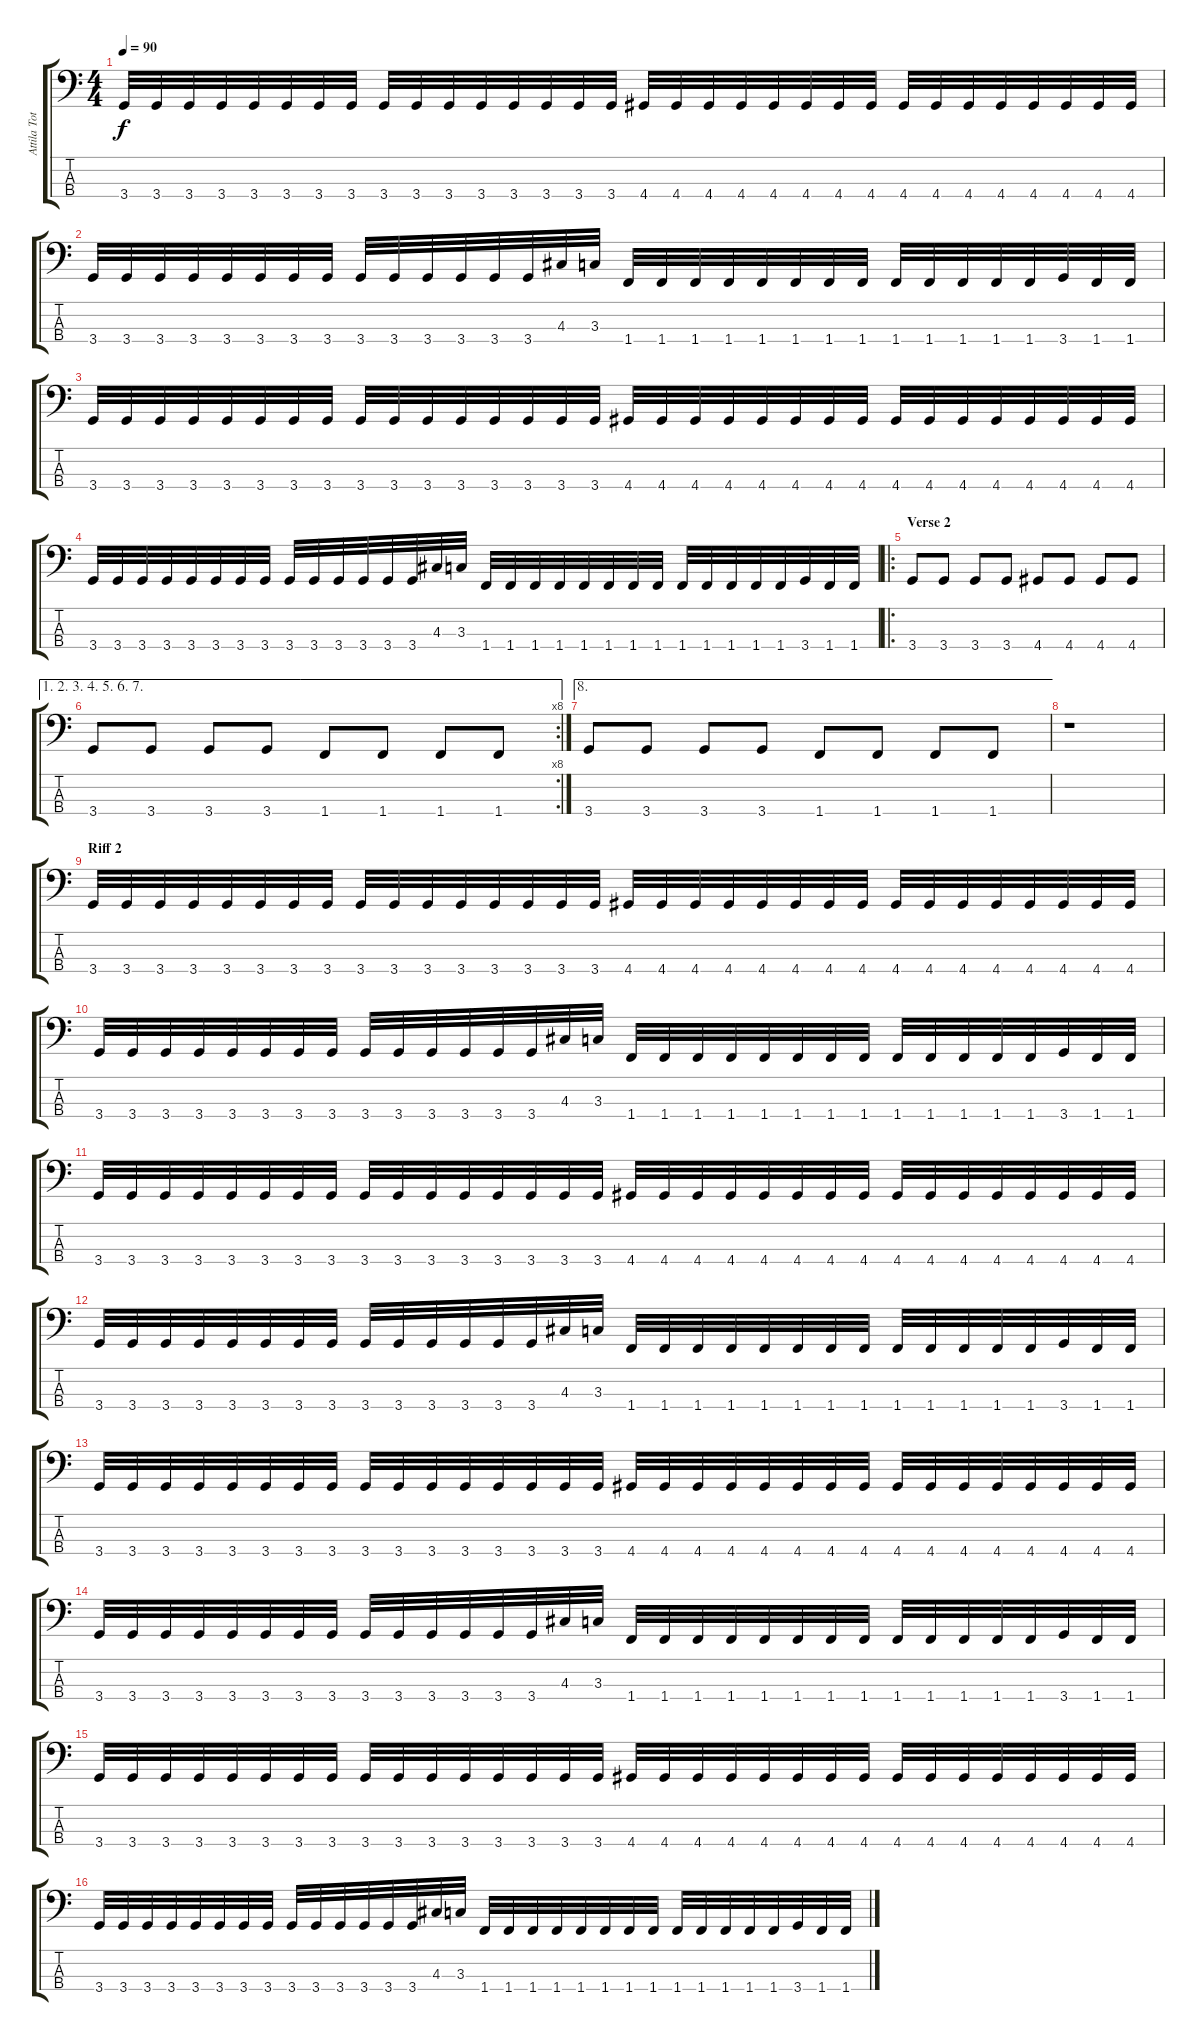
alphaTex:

\track ("Attila Toth" "Attila Tot") {instrument electricbasspick}
\staff {score tabs}
\tuning (G2 D2 A1 E1) {hide}
\ts (4 4)
\tempo 90
\clef f4
\ks c
3.4.32{dy f} 3.4.32 3.4.32 3.4.32 3.4.32 3.4.32 3.4.32 3.4.32 3.4.32 3.4.32 3.4.32 3.4.32 3.4.32 3.4.32 3.4.32 3.4.32 4.4.32 4.4.32 4.4.32 4.4.32 4.4.32 4.4.32 4.4.32 4.4.32 4.4.32 4.4.32 4.4.32 4.4.32 4.4.32 4.4.32 4.4.32 4.4.32 |
3.4.32 3.4.32 3.4.32 3.4.32 3.4.32 3.4.32 3.4.32 3.4.32 3.4.32 3.4.32 3.4.32 3.4.32 3.4.32 3.4.32 4.3.32 3.3.32 1.4.32 1.4.32 1.4.32 1.4.32 1.4.32 1.4.32 1.4.32 1.4.32 1.4.32 1.4.32 1.4.32 1.4.32 1.4.32 3.4.32 1.4.32 1.4.32 |
3.4.32 3.4.32 3.4.32 3.4.32 3.4.32 3.4.32 3.4.32 3.4.32 3.4.32 3.4.32 3.4.32 3.4.32 3.4.32 3.4.32 3.4.32 3.4.32 4.4.32 4.4.32 4.4.32 4.4.32 4.4.32 4.4.32 4.4.32 4.4.32 4.4.32 4.4.32 4.4.32 4.4.32 4.4.32 4.4.32 4.4.32 4.4.32 |
3.4.32 3.4.32 3.4.32 3.4.32 3.4.32 3.4.32 3.4.32 3.4.32 3.4.32 3.4.32 3.4.32 3.4.32 3.4.32 3.4.32 4.3.32 3.3.32 1.4.32 1.4.32 1.4.32 1.4.32 1.4.32 1.4.32 1.4.32 1.4.32 1.4.32 1.4.32 1.4.32 1.4.32 1.4.32 3.4.32 1.4.32 1.4.32 |
\ro
\section ("" "Verse 2")
3.4.8 3.4.8 3.4.8 3.4.8 4.4.8 4.4.8 4.4.8 4.4.8 |
\ae (1 2 3 4 5 6 7)
\rc 8
3.4.8 3.4.8 3.4.8 3.4.8 1.4.8 1.4.8 1.4.8 1.4.8 |
\ae 8
3.4.8 3.4.8 3.4.8 3.4.8 1.4.8 1.4.8 1.4.8 1.4.8 |
r.1 |
\section ("" "Riff 2")
3.4.32 3.4.32 3.4.32 3.4.32 3.4.32 3.4.32 3.4.32 3.4.32 3.4.32 3.4.32 3.4.32 3.4.32 3.4.32 3.4.32 3.4.32 3.4.32 4.4.32 4.4.32 4.4.32 4.4.32 4.4.32 4.4.32 4.4.32 4.4.32 4.4.32 4.4.32 4.4.32 4.4.32 4.4.32 4.4.32 4.4.32 4.4.32 |
3.4.32 3.4.32 3.4.32 3.4.32 3.4.32 3.4.32 3.4.32 3.4.32 3.4.32 3.4.32 3.4.32 3.4.32 3.4.32 3.4.32 4.3.32 3.3.32 1.4.32 1.4.32 1.4.32 1.4.32 1.4.32 1.4.32 1.4.32 1.4.32 1.4.32 1.4.32 1.4.32 1.4.32 1.4.32 3.4.32 1.4.32 1.4.32 |
3.4.32 3.4.32 3.4.32 3.4.32 3.4.32 3.4.32 3.4.32 3.4.32 3.4.32 3.4.32 3.4.32 3.4.32 3.4.32 3.4.32 3.4.32 3.4.32 4.4.32 4.4.32 4.4.32 4.4.32 4.4.32 4.4.32 4.4.32 4.4.32 4.4.32 4.4.32 4.4.32 4.4.32 4.4.32 4.4.32 4.4.32 4.4.32 |
3.4.32 3.4.32 3.4.32 3.4.32 3.4.32 3.4.32 3.4.32 3.4.32 3.4.32 3.4.32 3.4.32 3.4.32 3.4.32 3.4.32 4.3.32 3.3.32 1.4.32 1.4.32 1.4.32 1.4.32 1.4.32 1.4.32 1.4.32 1.4.32 1.4.32 1.4.32 1.4.32 1.4.32 1.4.32 3.4.32 1.4.32 1.4.32 |
3.4.32 3.4.32 3.4.32 3.4.32 3.4.32 3.4.32 3.4.32 3.4.32 3.4.32 3.4.32 3.4.32 3.4.32 3.4.32 3.4.32 3.4.32 3.4.32 4.4.32 4.4.32 4.4.32 4.4.32 4.4.32 4.4.32 4.4.32 4.4.32 4.4.32 4.4.32 4.4.32 4.4.32 4.4.32 4.4.32 4.4.32 4.4.32 |
3.4.32 3.4.32 3.4.32 3.4.32 3.4.32 3.4.32 3.4.32 3.4.32 3.4.32 3.4.32 3.4.32 3.4.32 3.4.32 3.4.32 4.3.32 3.3.32 1.4.32 1.4.32 1.4.32 1.4.32 1.4.32 1.4.32 1.4.32 1.4.32 1.4.32 1.4.32 1.4.32 1.4.32 1.4.32 3.4.32 1.4.32 1.4.32 |
3.4.32 3.4.32 3.4.32 3.4.32 3.4.32 3.4.32 3.4.32 3.4.32 3.4.32 3.4.32 3.4.32 3.4.32 3.4.32 3.4.32 3.4.32 3.4.32 4.4.32 4.4.32 4.4.32 4.4.32 4.4.32 4.4.32 4.4.32 4.4.32 4.4.32 4.4.32 4.4.32 4.4.32 4.4.32 4.4.32 4.4.32 4.4.32 |
3.4.32 3.4.32 3.4.32 3.4.32 3.4.32 3.4.32 3.4.32 3.4.32 3.4.32 3.4.32 3.4.32 3.4.32 3.4.32 3.4.32 4.3.32 3.3.32 1.4.32 1.4.32 1.4.32 1.4.32 1.4.32 1.4.32 1.4.32 1.4.32 1.4.32 1.4.32 1.4.32 1.4.32 1.4.32 3.4.32 1.4.32 1.4.32
